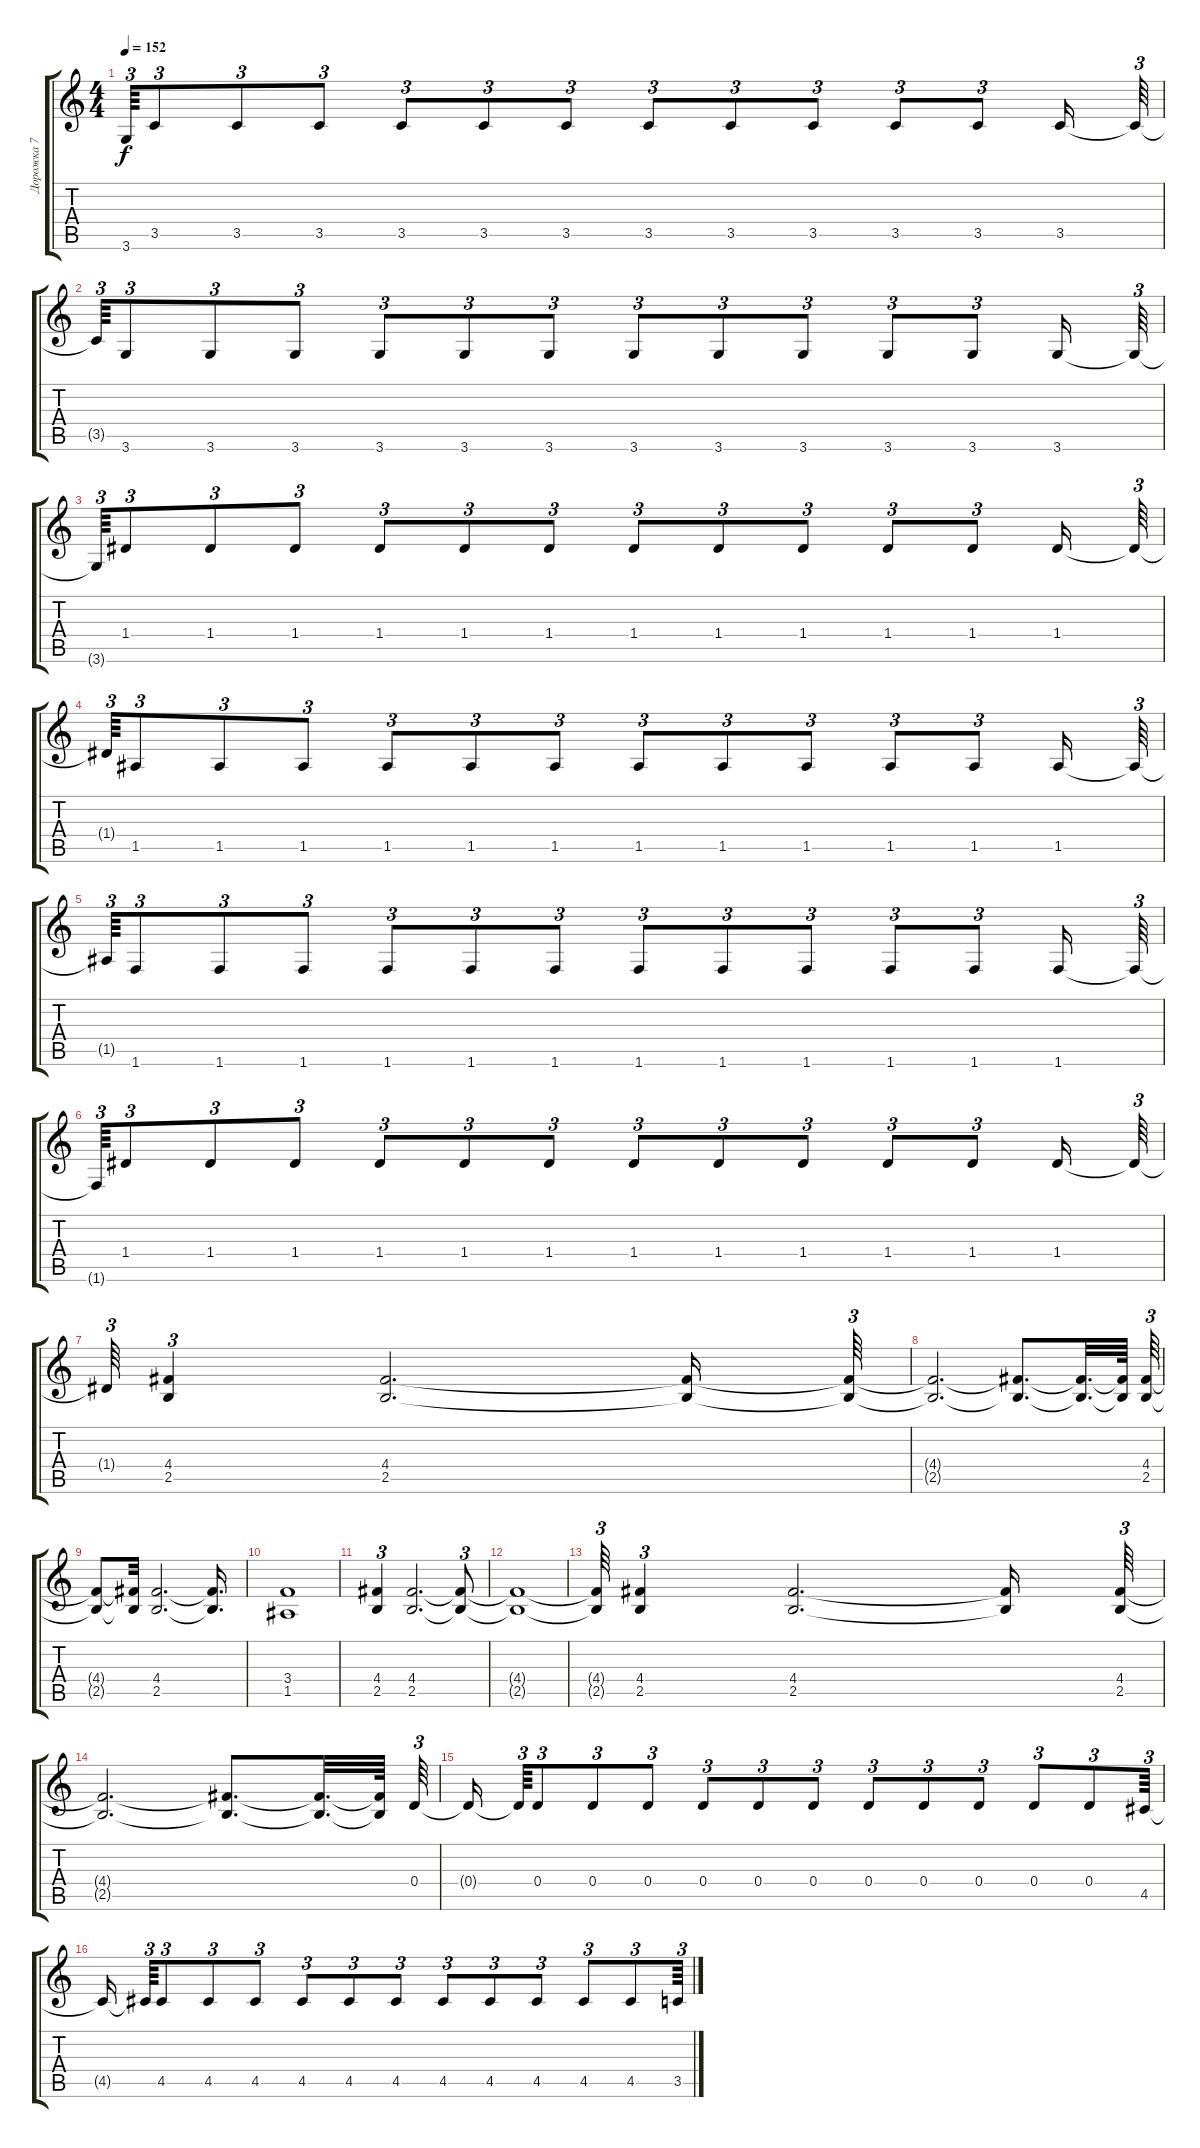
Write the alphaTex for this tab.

\track ("Дорожка 7" "Дорожка 7") {instrument distortionguitar}
\staff {score tabs}
\tuning (E4 B3 G3 D3 A2 E2) {hide}
\ts (4 4)
\tempo 152
\clef g2
\ks c
3.6{t}.64{tu (3 2) dy f} 3.5.8{tu (3 2)} 3.5.8{tu (3 2)} 3.5.8{tu (3 2)} 3.5.8{tu (3 2)} 3.5.8{tu (3 2)} 3.5.8{tu (3 2)} 3.5.8{tu (3 2)} 3.5.8{tu (3 2)} 3.5.8{tu (3 2)} 3.5.8{tu (3 2)} 3.5.8{tu (3 2)} 3.5.16 3.5{t}.64{tu (3 2)} |
3.5{t}.64{tu (3 2)} 3.6.8{tu (3 2)} 3.6.8{tu (3 2)} 3.6.8{tu (3 2)} 3.6.8{tu (3 2)} 3.6.8{tu (3 2)} 3.6.8{tu (3 2)} 3.6.8{tu (3 2)} 3.6.8{tu (3 2)} 3.6.8{tu (3 2)} 3.6.8{tu (3 2)} 3.6.8{tu (3 2)} 3.6.16 3.6{t}.64{tu (3 2)} |
3.6{t}.64{tu (3 2)} 1.4.8{tu (3 2)} 1.4.8{tu (3 2)} 1.4.8{tu (3 2)} 1.4.8{tu (3 2)} 1.4.8{tu (3 2)} 1.4.8{tu (3 2)} 1.4.8{tu (3 2)} 1.4.8{tu (3 2)} 1.4.8{tu (3 2)} 1.4.8{tu (3 2)} 1.4.8{tu (3 2)} 1.4.16 1.4{t}.64{tu (3 2)} |
1.4{t}.64{tu (3 2)} 1.5.8{tu (3 2)} 1.5.8{tu (3 2)} 1.5.8{tu (3 2)} 1.5.8{tu (3 2)} 1.5.8{tu (3 2)} 1.5.8{tu (3 2)} 1.5.8{tu (3 2)} 1.5.8{tu (3 2)} 1.5.8{tu (3 2)} 1.5.8{tu (3 2)} 1.5.8{tu (3 2)} 1.5.16 1.5{t}.64{tu (3 2)} |
1.5{t}.64{tu (3 2)} 1.6.8{tu (3 2)} 1.6.8{tu (3 2)} 1.6.8{tu (3 2)} 1.6.8{tu (3 2)} 1.6.8{tu (3 2)} 1.6.8{tu (3 2)} 1.6.8{tu (3 2)} 1.6.8{tu (3 2)} 1.6.8{tu (3 2)} 1.6.8{tu (3 2)} 1.6.8{tu (3 2)} 1.6.16 1.6{t}.64{tu (3 2)} |
1.6{t}.64{tu (3 2)} 1.4.8{tu (3 2)} 1.4.8{tu (3 2)} 1.4.8{tu (3 2)} 1.4.8{tu (3 2)} 1.4.8{tu (3 2)} 1.4.8{tu (3 2)} 1.4.8{tu (3 2)} 1.4.8{tu (3 2)} 1.4.8{tu (3 2)} 1.4.8{tu (3 2)} 1.4.8{tu (3 2)} 1.4.16 1.4{t}.64{tu (3 2)} |
1.4{t}.64{tu (3 2)} (4.4 2.5).4{tu (3 2)} (4.4 2.5).2{d} (4.4{t} 2.5{t}).16 (4.4{t} 2.5{t}).64{tu (3 2)} |
(4.4{t} 2.5{t}).2{d} (4.4{t} 2.5{t}).8{d} (4.4{t} 2.5{t}).32{d} (4.4{t} 2.5{t}).64 (4.4 2.5).64{tu (3 2)} |
(4.4{t} 2.5{t}).8 (4.4{t} 2.5{t}).32 (4.4 2.5).2{d} (4.4{t} 2.5{t}).16{d} |
(3.4 1.5).1 |
(4.4 2.5).4{tu (3 2)} (4.4 2.5).2{d} (4.4{t} 2.5{t}).8{tu (3 2)} |
(4.4{t} 2.5{t}).1 |
(4.4{t} 2.5{t}).64{tu (3 2)} (4.4 2.5).4{tu (3 2)} (4.4 2.5).2{d} (4.4{t} 2.5{t}).16 (4.4 2.5).64{tu (3 2)} |
(4.4{t} 2.5{t}).2{d} (4.4{t} 2.5{t}).8{d} (4.4{t} 2.5{t}).32{d} (4.4{t} 2.5{t}).64 0.4.64{tu (3 2)} |
0.4{t}.16{beam splitsecondary} 0.4{t}.64{tu (3 2)} 0.4.8{tu (3 2)} 0.4.8{tu (3 2)} 0.4.8{tu (3 2)} 0.4.8{tu (3 2)} 0.4.8{tu (3 2)} 0.4.8{tu (3 2)} 0.4.8{tu (3 2)} 0.4.8{tu (3 2)} 0.4.8{tu (3 2)} 0.4.8{tu (3 2)} 0.4.8{tu (3 2)} 4.5.64{tu (3 2)} |
4.5{t}.16{beam splitsecondary} 4.5{t}.64{tu (3 2)} 4.5.8{tu (3 2)} 4.5.8{tu (3 2)} 4.5.8{tu (3 2)} 4.5.8{tu (3 2)} 4.5.8{tu (3 2)} 4.5.8{tu (3 2)} 4.5.8{tu (3 2)} 4.5.8{tu (3 2)} 4.5.8{tu (3 2)} 4.5.8{tu (3 2)} 4.5.8{tu (3 2)} 3.5.64{tu (3 2)}
